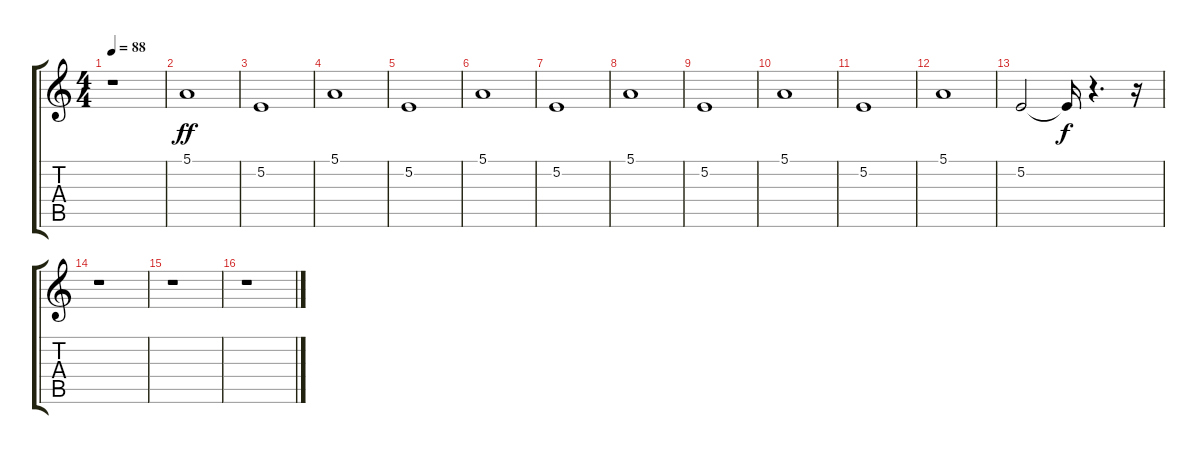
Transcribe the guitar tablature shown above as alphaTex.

\track "" {instrument pad8sweep}
\staff {score tabs}
\tuning (E4 B3 G3 D3 A2 E2) {hide}
\ts (4 4)
\tempo 88
\clef g2
\ks c
r.1{dy ff instrument pad8sweep} |
5.1.1 |
5.2.1 |
5.1.1 |
5.2.1 |
5.1.1 |
5.2.1 |
5.1.1 |
5.2.1 |
5.1.1 |
5.2.1 |
5.1.1 |
5.2.2 5.2{t}.16{dy f} r.4{d} r.16 |
r.1 |
r.1 |
r.1
